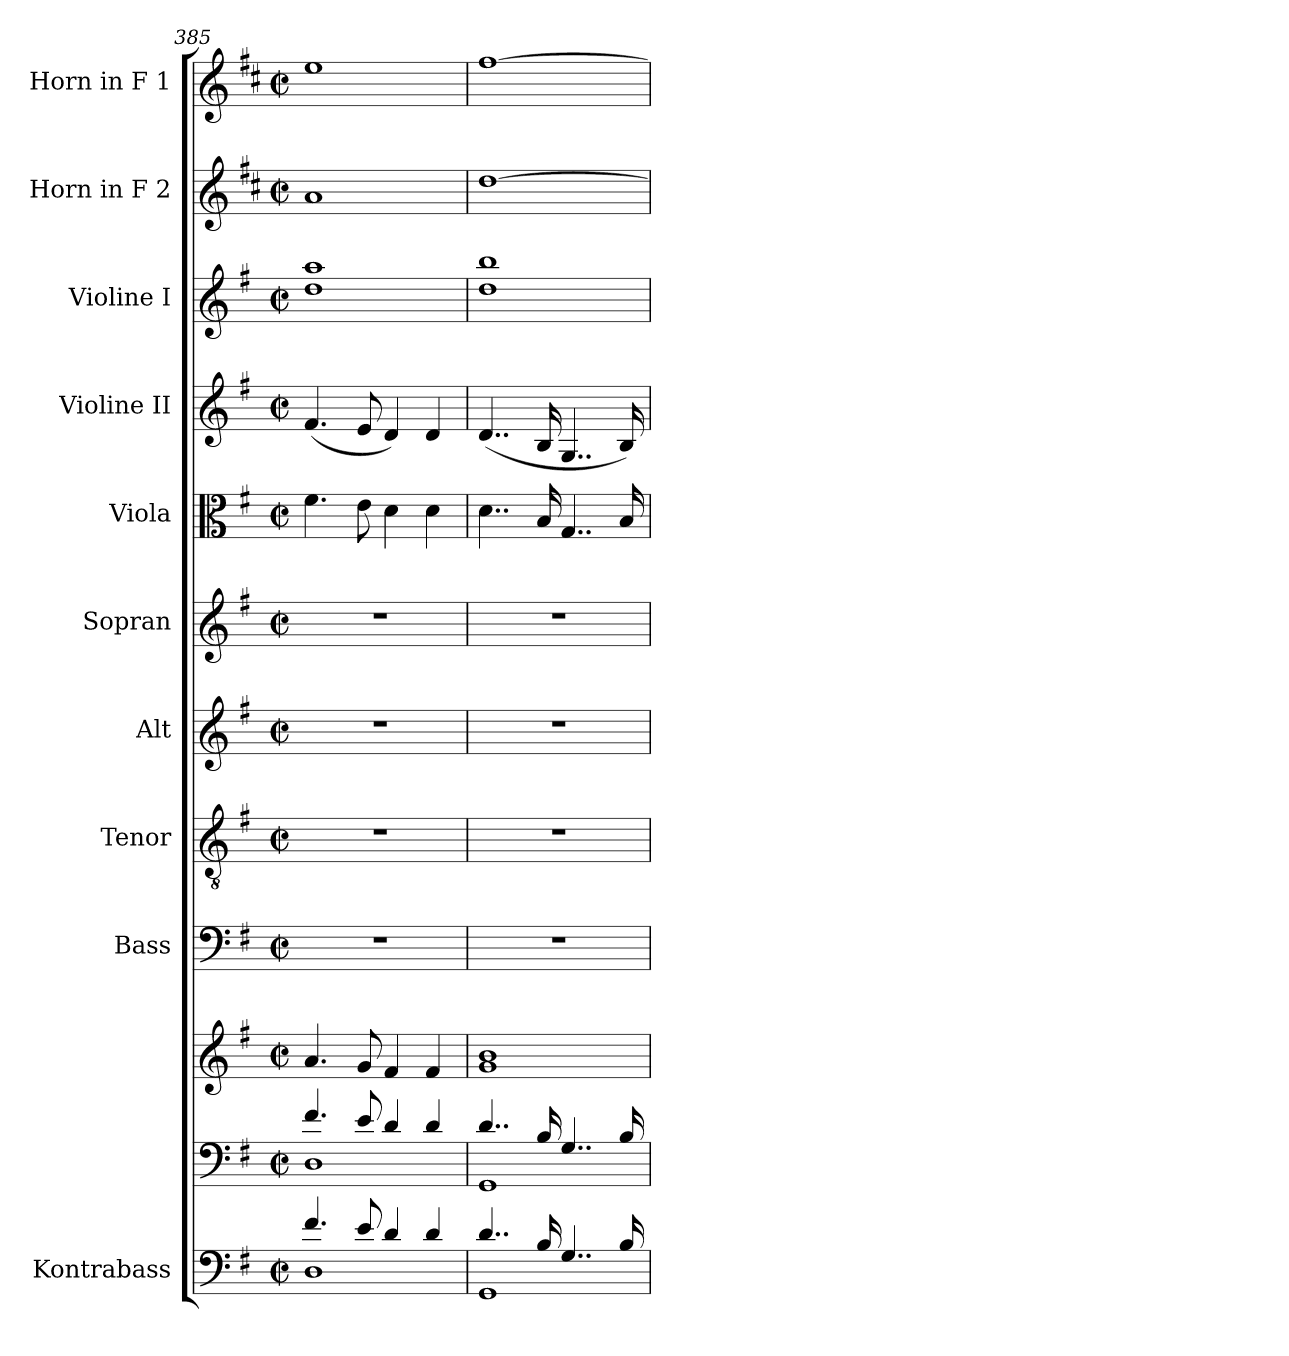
**kern	**kern	**kern	**kern	**kern	**kern	**kern	**kern	**kern	**kern	**kern	**kern
*part11	*part10	*part10	*part9	*part8	*part7	*part6	*part5	*part4	*part3	*part2	*part1
*staff12	*staff11	*staff10	*staff9	*staff8	*staff7	*staff6	*staff5	*staff4	*staff3	*staff2	*staff1
*I"Kontrabass	*	*	*I"Bass	*I"Tenor	*I"Alt	*I"Sopran	*I"Viola	*I"Violine II	*I"Violine I	*I"Horn in F 2	*I"Horn in F 1
*I'Kb.	*	*	*I'B.	*I'T.	*I'A.	*I'S.	*I'Vla.	*I'Vl. II	*I'Vl. I	*	*
*clefF4	*clefF4	*clefG2	*clefF4	*clefGv2	*clefG2	*clefG2	*clefC3	*clefG2	*clefG2	*clefG2	*clefG2
*ITrd7c12	*	*	*	*	*	*	*	*	*	*ITrd4c7	*ITrd4c7
*k[f#]	*k[f#]	*k[f#]	*k[f#]	*k[f#]	*k[f#]	*k[f#]	*k[f#]	*k[f#]	*k[f#]	*k[f#]	*k[f#]
*G:	*G:	*G:	*G:	*G:	*G:	*G:	*G:	*G:	*G:	*G:	*G:
*M2/2	*M2/2	*M2/2	*M2/2	*M2/2	*M2/2	*M2/2	*M2/2	*M2/2	*M2/2	*M2/2	*M2/2
*met(c|)	*met(c|)	*met(c|)	*met(c|)	*met(c|)	*met(c|)	*met(c|)	*met(c|)	*met(c|)	*met(c|)	*met(c|)	*met(c|)
=385	=385	=385	=385	=385	=385	=385	=385	=385	=385	=385	=385
*^	*^	*	*	*	*	*	*	*	*	*	*
4.F#/	1DD	4.f#/	1D	4.a/	1r	1r	1r	1r	4.f#\	(<4.f#/	1dd 1aa	1d	1a
8E/	.	8e/	.	8g/	.	.	.	.	8e\	8e/	.	.	.
4D/	.	4d/	.	4f#/	.	.	.	.	4d\	4d/)	.	.	.
4D/	.	4d/	.	4f#/	.	.	.	.	4d\	4d/	.	.	.
=386	=386	=386	=386	=386	=386	=386	=386	=386	=386	=386	=386	=386	=386
4..D/	1GGG	4..d/	1GG	1g 1b	1r	1r	1r	1r	4..d\	(<4..d/	1dd 1bb	[1g	[1b
16BB/	.	16B/	.	.	.	.	.	.	16B/	16B/	.	.	.
4..GG/	.	4..G/	.	.	.	.	.	.	4..G/	4..G/	.	.	.
16BB/	.	16B/	.	.	.	.	.	.	16B/	16B/)	.	.	.
*v	*v	*	*	*	*	*	*	*	*	*	*	*	*
*	*v	*v	*	*	*	*	*	*	*	*	*	*
=	=	=	=	=	=	=	=	=	=	=	=
*-	*-	*-	*-	*-	*-	*-	*-	*-	*-	*-	*-
